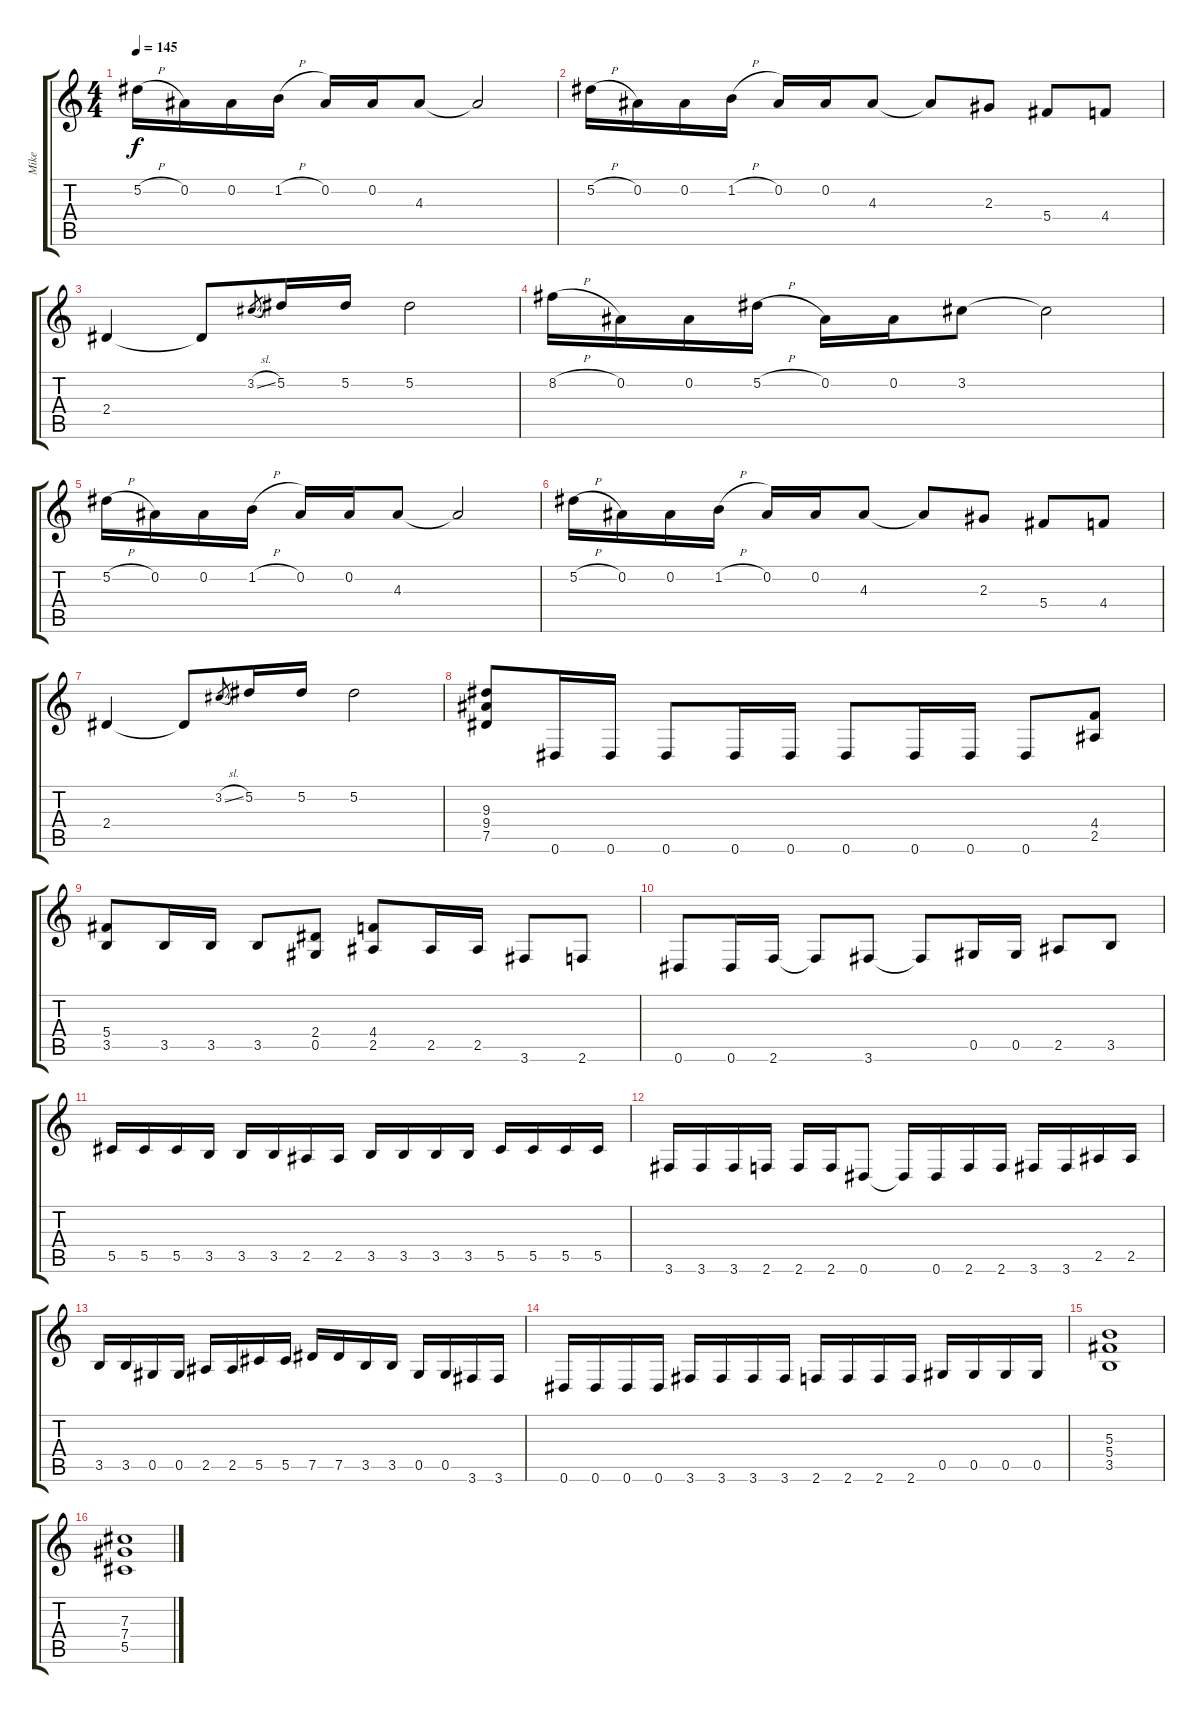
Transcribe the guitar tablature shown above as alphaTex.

\track ("Mike" "Mike") {instrument overdrivenguitar}
\staff {score tabs}
\tuning (Eb4 Bb3 Gb3 Db3 Ab2 Eb2) {hide}
\ts (4 4)
\tempo 145
\clef g2
\ks c
5.2{h}.16{dy f} 0.2.16 0.2.16 1.2{h}.16 0.2.16 0.2.16 4.3.8 4.3{t}.2 |
5.2{h}.16 0.2.16 0.2.16 1.2{h}.16 0.2.16 0.2.16 4.3.8 4.3{t}.8 2.3.8 5.4.8 4.4.8 |
2.4.4 2.4{t}.8 3.2{sl}.8{gr} 5.2.16 5.2.16 5.2.2 |
8.2{h}.16 0.2.16 0.2.16 5.2{h}.16 0.2.16 0.2.16 3.2.8 3.2{t}.2 |
5.2{h}.16 0.2.16 0.2.16 1.2{h}.16 0.2.16 0.2.16 4.3.8 4.3{t}.2 |
5.2{h}.16 0.2.16 0.2.16 1.2{h}.16 0.2.16 0.2.16 4.3.8 4.3{t}.8 2.3.8 5.4.8 4.4.8 |
2.4.4 2.4{t}.8 3.2{sl}.8{gr} 5.2.16 5.2.16 5.2.2 |
(9.3 9.4 7.5).8 0.6.16 0.6.16 0.6.8 0.6.16 0.6.16 0.6.8 0.6.16 0.6.16 0.6.8 (4.4 2.5).8 |
(5.4 3.5).8 3.5.16 3.5.16 3.5.8 (2.4 0.5).8 (4.4 2.5).8 2.5.16 2.5.16 3.6.8 2.6.8 |
0.6.8 0.6.16 2.6.16 2.6{t}.8 3.6.8 3.6{t}.8 0.5.16 0.5.16 2.5.8 3.5.8 |
5.5.16 5.5.16 5.5.16 3.5.16 3.5.16 3.5.16 2.5.16 2.5.16 3.5.16 3.5.16 3.5.16 3.5.16 5.5.16 5.5.16 5.5.16 5.5.16 |
3.6.16 3.6.16 3.6.16 2.6.16 2.6.16 2.6.16 0.6.8 0.6{t}.16 0.6.16 2.6.16 2.6.16 3.6.16 3.6.16 2.5.16 2.5.16 |
3.5.16 3.5.16 0.5.16 0.5.16 2.5.16 2.5.16 5.5.16 5.5.16 7.5.16 7.5.16 3.5.16 3.5.16 0.5.16 0.5.16 3.6.16 3.6.16 |
0.6.16 0.6.16 0.6.16 0.6.16 3.6.16 3.6.16 3.6.16 3.6.16 2.6.16 2.6.16 2.6.16 2.6.16 0.5.16 0.5.16 0.5.16 0.5.16 |
(5.3 5.4 3.5).1 |
(7.3 7.4 5.5).1
